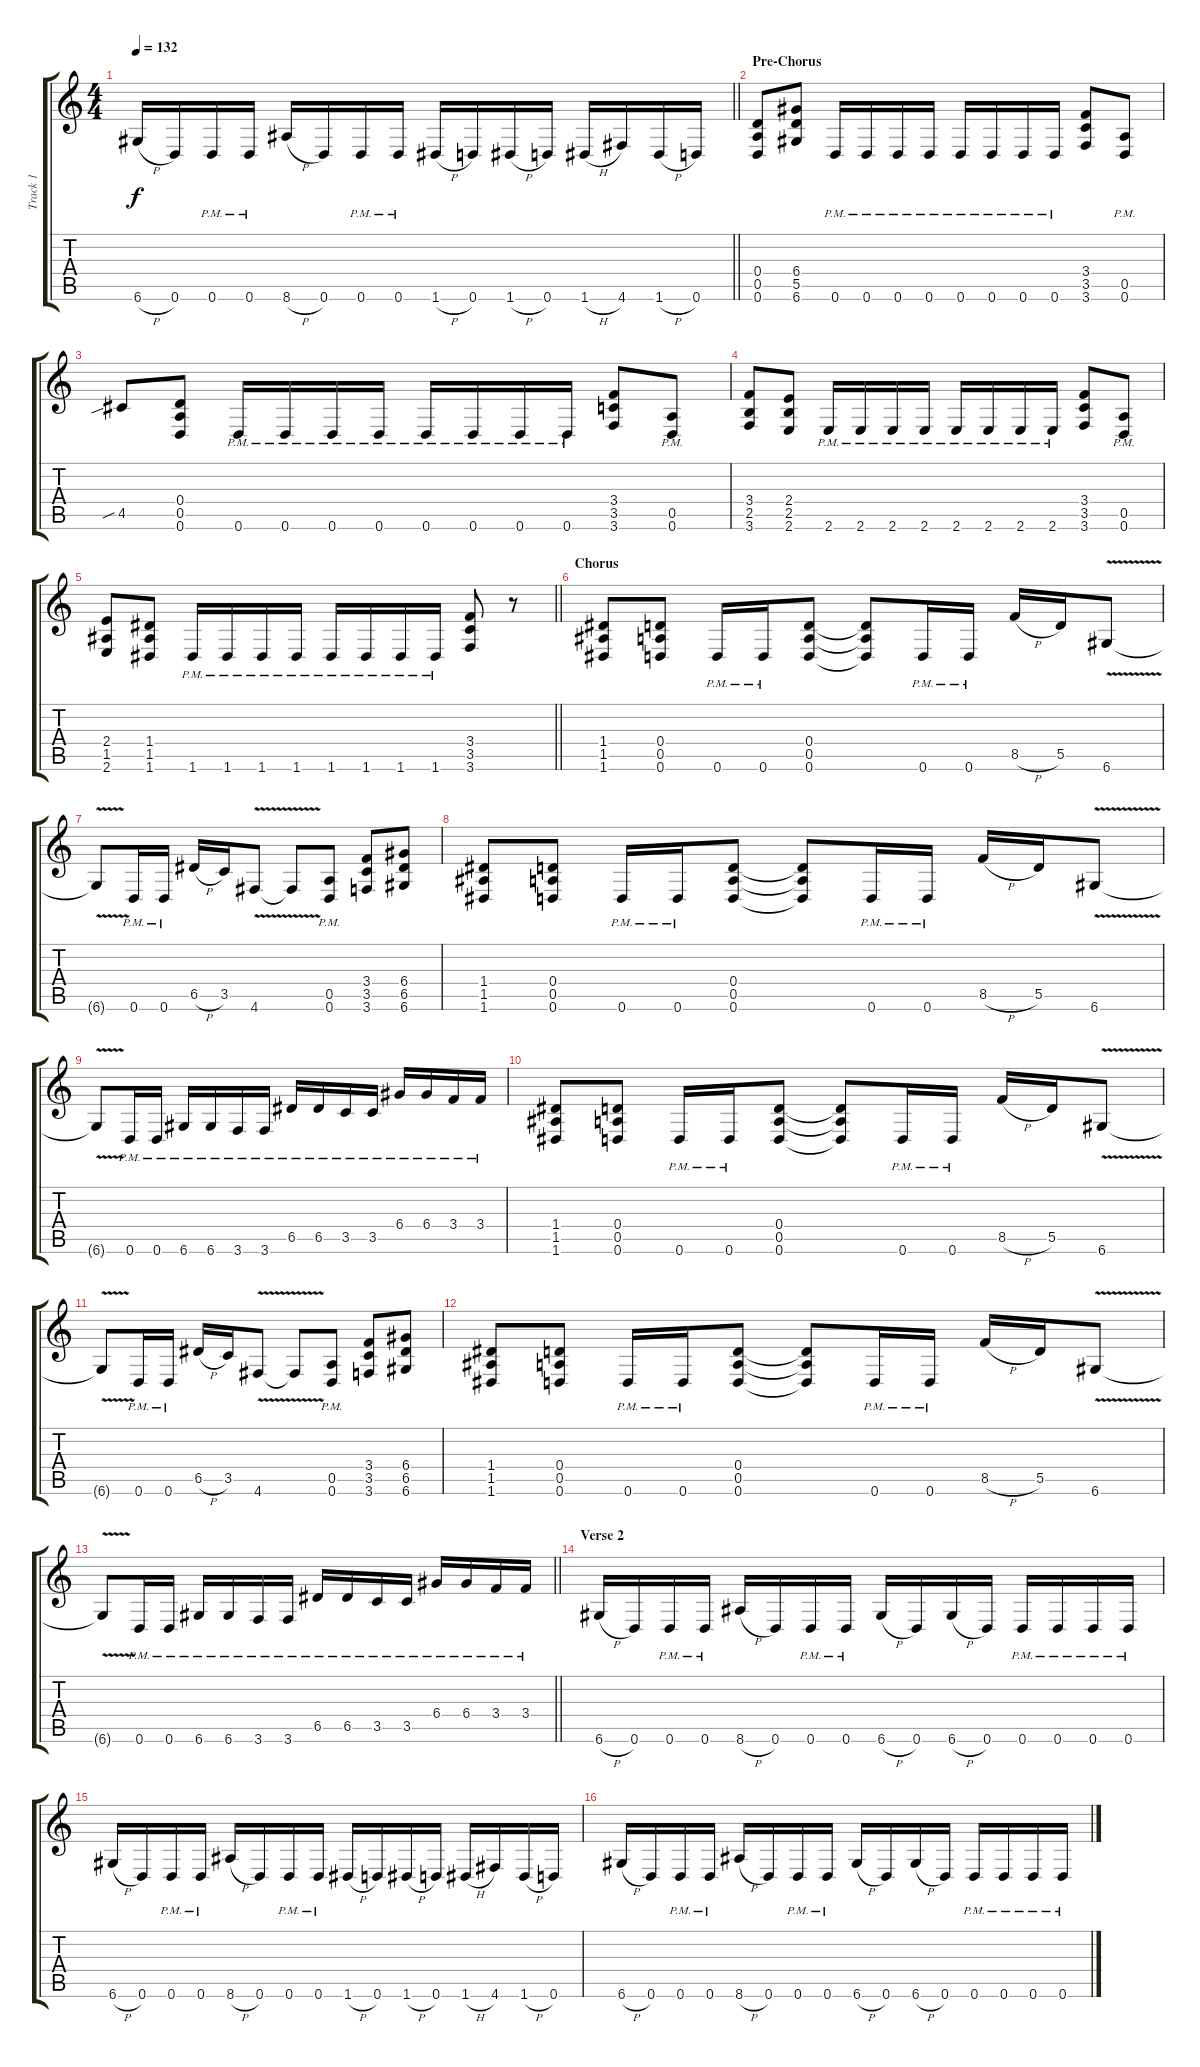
\track ("Track 1" "Track 1") {instrument distortionguitar}
\staff {score tabs}
\tuning (E4 B3 G3 D3 A2 D2) {hide}
\ts (4 4)
\tempo 132
\clef g2
\barLineRight lightlight
\ks c
6.6{h}.16{dy f} 0.6.16 0.6{pm}.16 0.6{pm}.16 8.6{h}.16 0.6.16 0.6{pm}.16 0.6{pm}.16 1.6{h}.16 0.6.16 1.6{h}.16 0.6.16 1.6{h}.16 4.6.16 1.6{h}.16 0.6.16 |
\section ("" "Pre-Chorus")
(0.4 0.5 0.6).8 (6.4 5.5 6.6).8 0.6{pm}.16 0.6{pm}.16 0.6{pm}.16 0.6{pm}.16 0.6{pm}.16 0.6{pm}.16 0.6{pm}.16 0.6{pm}.16 (3.4 3.5 3.6).8 (0.5{pm} 0.6{pm}).8 |
4.5{sib}.8 (0.4 0.5 0.6).8 0.6{pm}.16 0.6{pm}.16 0.6{pm}.16 0.6{pm}.16 0.6{pm}.16 0.6{pm}.16 0.6{pm}.16 0.6{pm}.16 (3.4 3.5 3.6).8 (0.5{pm} 0.6{pm}).8 |
(3.4 2.5 3.6).8 (2.4 2.5 2.6).8 2.6{pm}.16 2.6{pm}.16 2.6{pm}.16 2.6{pm}.16 2.6{pm}.16 2.6{pm}.16 2.6{pm}.16 2.6{pm}.16 (3.4 3.5 3.6).8 (0.5{pm} 0.6{pm}).8 |
\barLineRight lightlight
(2.4 1.5 2.6).8 (1.4 1.5 1.6).8 1.6{pm}.16 1.6{pm}.16 1.6{pm}.16 1.6{pm}.16 1.6{pm}.16 1.6{pm}.16 1.6{pm}.16 1.6{pm}.16 (3.4 3.5 3.6).8 r.8 |
\section ("" "Chorus")
(1.4 1.5 1.6).8 (0.4 0.5 0.6).8 0.6{pm}.16 0.6{pm}.16 (0.4 0.5 0.6).8 (0.4{t} 0.5{t} 0.6{t}).8 0.6{pm}.16 0.6{pm}.16 8.5{h}.16 5.5.16 6.6{v}.8 |
6.6{t}.8 0.6{pm}.16 0.6{pm}.16 6.5{h}.16 3.5.16 4.6{v}.8 4.6{t}.8 (0.5{pm} 0.6{pm}).8 (3.4 3.5 3.6).8 (6.4 6.5 6.6).8 |
(1.4 1.5 1.6).8 (0.4 0.5 0.6).8 0.6{pm}.16 0.6{pm}.16 (0.4 0.5 0.6).8 (0.4{t} 0.5{t} 0.6{t}).8 0.6{pm}.16 0.6{pm}.16 8.5{h}.16 5.5.16 6.6{v}.8 |
6.6{t}.8 0.6{pm}.16 0.6{pm}.16 6.6{pm}.16 6.6{pm}.16 3.6{pm}.16 3.6{pm}.16 6.5{pm}.16 6.5{pm}.16 3.5{pm}.16 3.5{pm}.16 6.4{pm}.16 6.4{pm}.16 3.4{pm}.16 3.4{pm}.16 |
(1.4 1.5 1.6).8 (0.4 0.5 0.6).8 0.6{pm}.16 0.6{pm}.16 (0.4 0.5 0.6).8 (0.4{t} 0.5{t} 0.6{t}).8 0.6{pm}.16 0.6{pm}.16 8.5{h}.16 5.5.16 6.6{v}.8 |
6.6{t}.8 0.6{pm}.16 0.6{pm}.16 6.5{h}.16 3.5.16 4.6{v}.8 4.6{t}.8 (0.5{pm} 0.6{pm}).8 (3.4 3.5 3.6).8 (6.4 6.5 6.6).8 |
(1.4 1.5 1.6).8 (0.4 0.5 0.6).8 0.6{pm}.16 0.6{pm}.16 (0.4 0.5 0.6).8 (0.4{t} 0.5{t} 0.6{t}).8 0.6{pm}.16 0.6{pm}.16 8.5{h}.16 5.5.16 6.6{v}.8 |
\barLineRight lightlight
6.6{t}.8 0.6{pm}.16 0.6{pm}.16 6.6{pm}.16 6.6{pm}.16 3.6{pm}.16 3.6{pm}.16 6.5{pm}.16 6.5{pm}.16 3.5{pm}.16 3.5{pm}.16 6.4{pm}.16 6.4{pm}.16 3.4{pm}.16 3.4{pm}.16 |
\section ("" "Verse 2")
6.6{h}.16 0.6.16 0.6{pm}.16 0.6{pm}.16 8.6{h}.16 0.6.16 0.6{pm}.16 0.6{pm}.16 6.6{h}.16 0.6.16 6.6{h}.16 0.6.16 0.6{pm}.16 0.6{pm}.16 0.6{pm}.16 0.6{pm}.16 |
6.6{h}.16 0.6.16 0.6{pm}.16 0.6{pm}.16 8.6{h}.16 0.6.16 0.6{pm}.16 0.6{pm}.16 1.6{h}.16 0.6.16 1.6{h}.16 0.6.16 1.6{h}.16 4.6.16 1.6{h}.16 0.6.16 |
6.6{h}.16 0.6.16 0.6{pm}.16 0.6{pm}.16 8.6{h}.16 0.6.16 0.6{pm}.16 0.6{pm}.16 6.6{h}.16 0.6.16 6.6{h}.16 0.6.16 0.6{pm}.16 0.6{pm}.16 0.6{pm}.16 0.6{pm}.16
